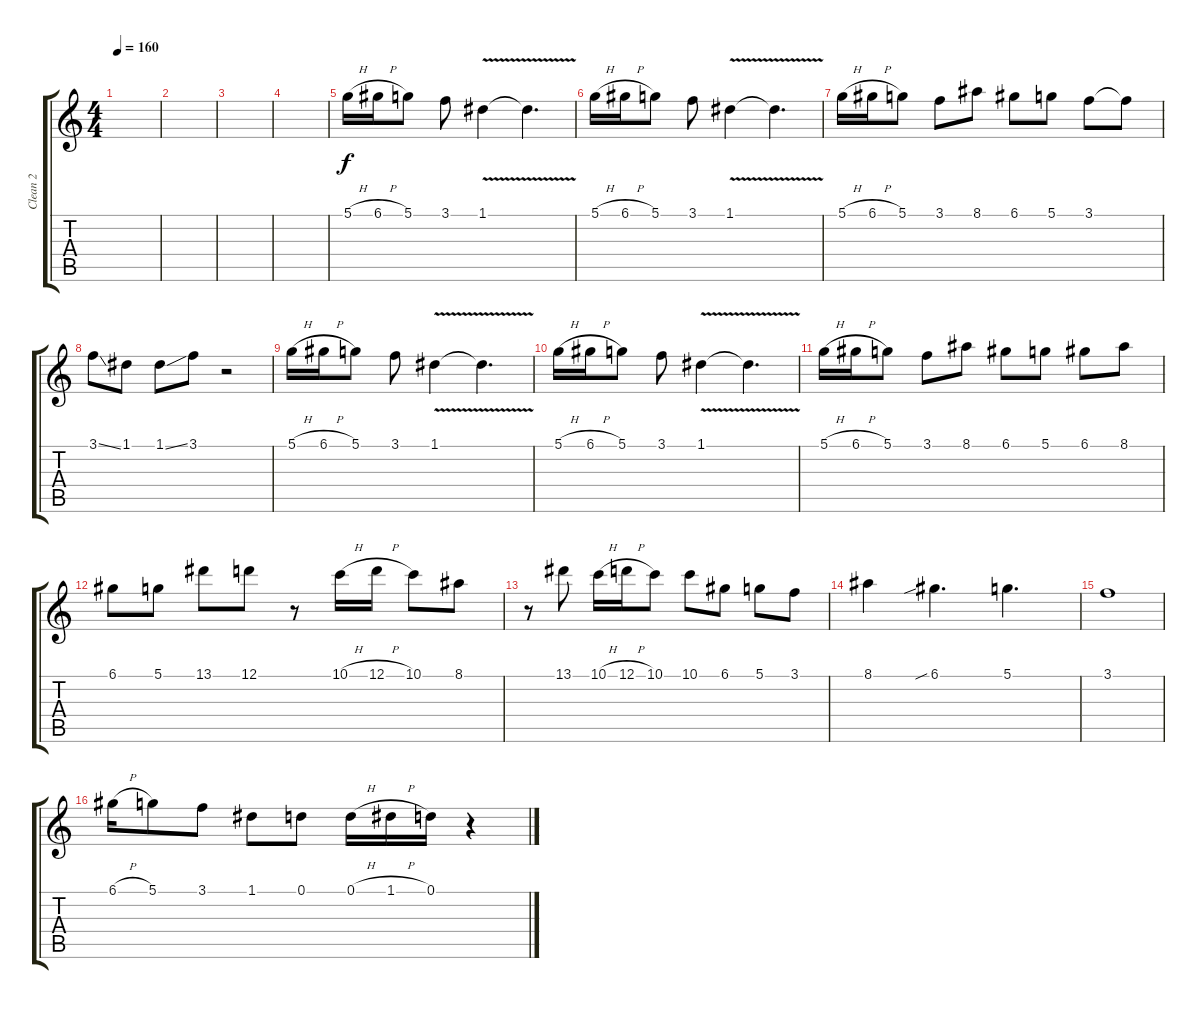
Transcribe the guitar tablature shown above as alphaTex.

\track ("Clean 2" "Clean 2") {instrument acousticguitarsteel}
\staff {score tabs}
\tuning (D4 A3 F3 C3 G2 C2) {hide}
\ts (4 4)
\tempo 160
\tempo 105
\tempo 160
\clef g2
\ks c
|
|
|
|
5.1{h}.16 6.1{h}.16 5.1.8 3.1.8 1.1{v}.4 1.1{t}.4{d} |
5.1{h}.16 6.1{h}.16 5.1.8 3.1.8 1.1{v}.4 1.1{t}.4{d} |
5.1{h}.16 6.1{h}.16 5.1.8 3.1.8 8.1.8 6.1.8 5.1.8 3.1.8 3.1{t}.8 |
3.1{ss}.8 1.1.8 1.1{ss}.8 3.1.8 r.2 |
5.1{h}.16 6.1{h}.16 5.1.8 3.1.8 1.1{v}.4 1.1{t}.4{d} |
5.1{h}.16 6.1{h}.16 5.1.8 3.1.8 1.1{v}.4 1.1{t}.4{d} |
5.1{h}.16 6.1{h}.16 5.1.8 3.1.8 8.1.8 6.1.8 5.1.8 6.1.8 8.1.8 |
6.1.8 5.1.8 13.1.8 12.1.8 r.8 10.1{h}.16 12.1{h}.16 10.1.8 8.1.8 |
r.8 13.1.8 10.1{h}.16 12.1{h}.16 10.1.8 10.1.8 6.1.8 5.1.8 3.1.8 |
8.1.4 6.1{sib}.4{d} 5.1.4{d} |
3.1.1 |
6.1{h}.16 5.1.8 3.1.8 1.1.8 0.1.8 0.1{h}.16 1.1{h}.16 0.1.16 r.4
